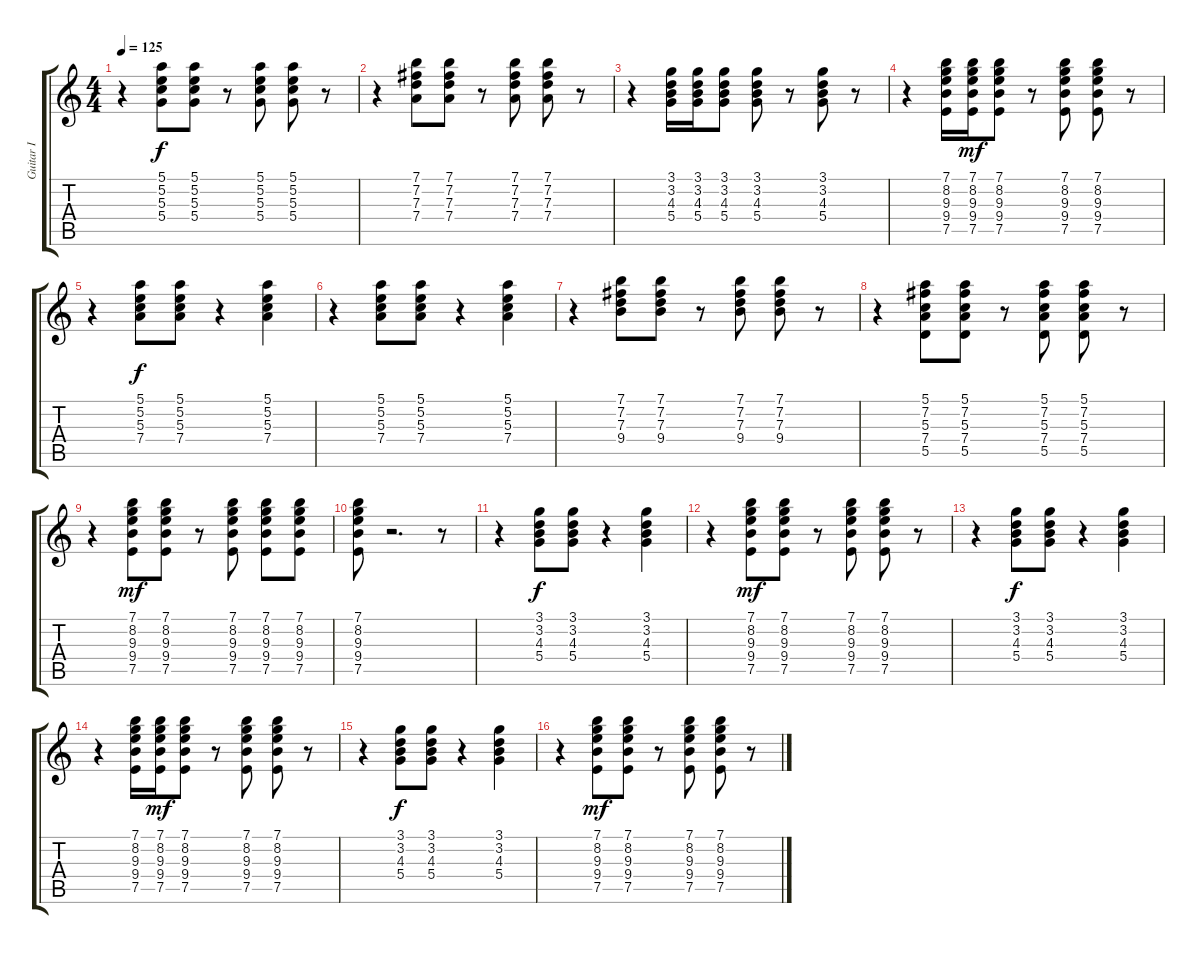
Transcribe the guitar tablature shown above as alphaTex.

\track ("Guitar I" "Guitar I") {instrument electricguitarclean}
\staff {score tabs}
\tuning (E4 B3 G3 D3 A2 E2) {hide}
\ts (4 4)
\tempo 125
\clef g2
\ks c
r.4{dy f} (5.1 5.2 5.3 5.4).8 (5.1 5.2 5.3 5.4).8 r.8 (5.1 5.2 5.3 5.4).8 (5.1 5.2 5.3 5.4).8 r.8 |
r.4 (7.1 7.2 7.3 7.4).8 (7.1 7.2 7.3 7.4).8 r.8 (7.1 7.2 7.3 7.4).8 (7.1 7.2 7.3 7.4).8 r.8 |
r.4 (3.1 3.2 4.3 5.4).16 (3.1 3.2 4.3 5.4).16 (3.1 3.2 4.3 5.4).8 (3.1 3.2 4.3 5.4).8 r.8 (3.1 3.2 4.3 5.4).8 r.8 |
r.4 (7.1 8.2 9.3 9.4 7.5).16 (7.1 8.2 9.3 9.4 7.5).16{dy mf} (7.1 8.2 9.3 9.4 7.5).8 r.8 (7.1 8.2 9.3 9.4 7.5).8 (7.1 8.2 9.3 9.4 7.5).8 r.8 |
r.4 (5.1 5.2 5.3 7.4).8{dy f} (5.1 5.2 5.3 7.4).8 r.4 (5.1 5.2 5.3 7.4).4 |
r.4 (5.1 5.2 5.3 7.4).8 (5.1 5.2 5.3 7.4).8 r.4 (5.1 5.2 5.3 7.4).4 |
r.4 (7.1 7.2 7.3 9.4).8 (7.1 7.2 7.3 9.4).8 r.8 (7.1 7.2 7.3 9.4).8 (7.1 7.2 7.3 9.4).8 r.8 |
r.4 (5.1 7.2 5.3 7.4 5.5).8 (5.1 7.2 5.3 7.4 5.5).8 r.8 (5.1 7.2 5.3 7.4 5.5).8 (5.1 7.2 5.3 7.4 5.5).8 r.8 |
r.4 (7.1 8.2 9.3 9.4 7.5).8{dy mf} (7.1 8.2 9.3 9.4 7.5).8 r.8 (7.1 8.2 9.3 9.4 7.5).8 (7.1 8.2 9.3 9.4 7.5).8 (7.1 8.2 9.3 9.4 7.5).8 |
(7.1 8.2 9.3 9.4 7.5).8 r.2{d} r.8 |
r.4 (3.1 3.2 4.3 5.4).8{dy f} (3.1 3.2 4.3 5.4).8 r.4 (3.1 3.2 4.3 5.4).4 |
r.4 (7.1 8.2 9.3 9.4 7.5).8{dy mf} (7.1 8.2 9.3 9.4 7.5).8 r.8 (7.1 8.2 9.3 9.4 7.5).8 (7.1 8.2 9.3 9.4 7.5).8 r.8 |
r.4 (3.1 3.2 4.3 5.4).8{dy f} (3.1 3.2 4.3 5.4).8 r.4 (3.1 3.2 4.3 5.4).4 |
r.4 (7.1 8.2 9.3 9.4 7.5).16 (7.1 8.2 9.3 9.4 7.5).16{dy mf} (7.1 8.2 9.3 9.4 7.5).8 r.8 (7.1 8.2 9.3 9.4 7.5).8 (7.1 8.2 9.3 9.4 7.5).8 r.8 |
r.4 (3.1 3.2 4.3 5.4).8{dy f} (3.1 3.2 4.3 5.4).8 r.4 (3.1 3.2 4.3 5.4).4 |
r.4 (7.1 8.2 9.3 9.4 7.5).8{dy mf} (7.1 8.2 9.3 9.4 7.5).8 r.8 (7.1 8.2 9.3 9.4 7.5).8 (7.1 8.2 9.3 9.4 7.5).8 r.8
